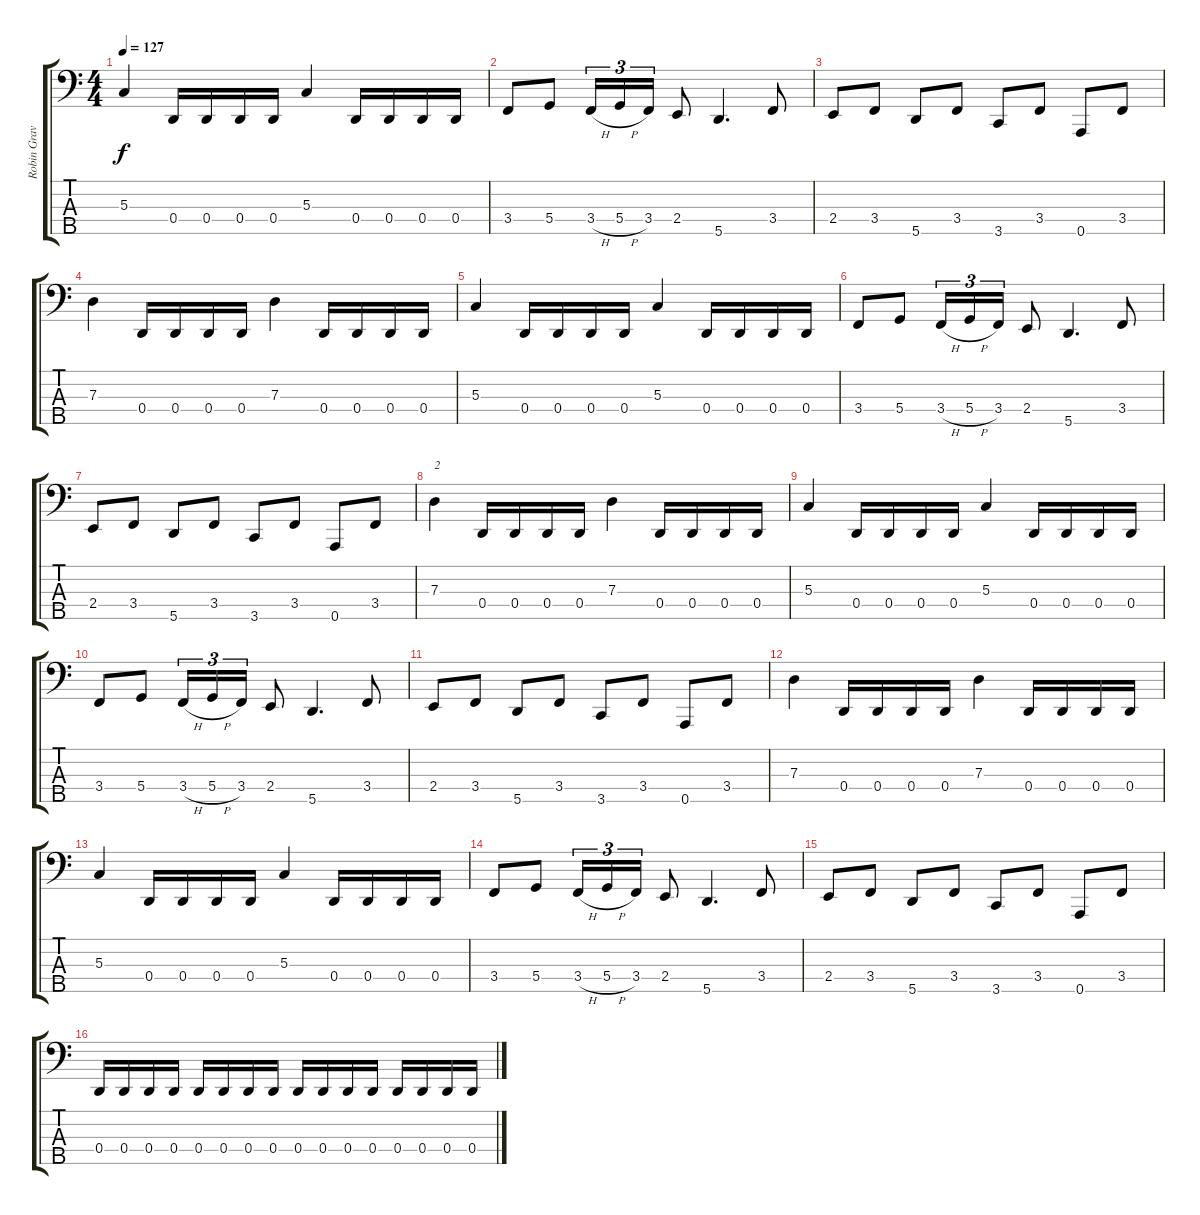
\track ("Robin Graves" "Robin Grav") {instrument electricbasspick}
\staff {score tabs}
\tuning (F2 C2 G1 D1 A0) {hide}
\ts (4 4)
\tempo 127
\clef f4
\ks c
5.3.4{dy f} 0.4.16 0.4.16 0.4.16 0.4.16 5.3.4 0.4.16 0.4.16 0.4.16 0.4.16 |
3.4.8 5.4.8 3.4{h}.16{tu (3 2)} 5.4{h}.16{tu (3 2)} 3.4.16{tu (3 2)} 2.4.8 5.5.4{d} 3.4.8 |
2.4.8 3.4.8 5.5.8 3.4.8 3.5.8 3.4.8 0.5.8 3.4.8 |
7.3.4 0.4.16 0.4.16 0.4.16 0.4.16 7.3.4 0.4.16 0.4.16 0.4.16 0.4.16 |
5.3.4 0.4.16 0.4.16 0.4.16 0.4.16 5.3.4 0.4.16 0.4.16 0.4.16 0.4.16 |
3.4.8 5.4.8 3.4{h}.16{tu (3 2)} 5.4{h}.16{tu (3 2)} 3.4.16{tu (3 2)} 2.4.8 5.5.4{d} 3.4.8 |
2.4.8 3.4.8 5.5.8 3.4.8 3.5.8 3.4.8 0.5.8 3.4.8 |
7.3.4{txt "2"} 0.4.16 0.4.16 0.4.16 0.4.16 7.3.4 0.4.16 0.4.16 0.4.16 0.4.16 |
5.3.4 0.4.16 0.4.16 0.4.16 0.4.16 5.3.4 0.4.16 0.4.16 0.4.16 0.4.16 |
3.4.8 5.4.8 3.4{h}.16{tu (3 2)} 5.4{h}.16{tu (3 2)} 3.4.16{tu (3 2)} 2.4.8 5.5.4{d} 3.4.8 |
2.4.8 3.4.8 5.5.8 3.4.8 3.5.8 3.4.8 0.5.8 3.4.8 |
7.3.4 0.4.16 0.4.16 0.4.16 0.4.16 7.3.4 0.4.16 0.4.16 0.4.16 0.4.16 |
5.3.4 0.4.16 0.4.16 0.4.16 0.4.16 5.3.4 0.4.16 0.4.16 0.4.16 0.4.16 |
3.4.8 5.4.8 3.4{h}.16{tu (3 2)} 5.4{h}.16{tu (3 2)} 3.4.16{tu (3 2)} 2.4.8 5.5.4{d} 3.4.8 |
2.4.8 3.4.8 5.5.8 3.4.8 3.5.8 3.4.8 0.5.8 3.4.8 |
0.4.16 0.4.16 0.4.16 0.4.16 0.4.16 0.4.16 0.4.16 0.4.16 0.4.16 0.4.16 0.4.16 0.4.16 0.4.16 0.4.16 0.4.16 0.4.16
